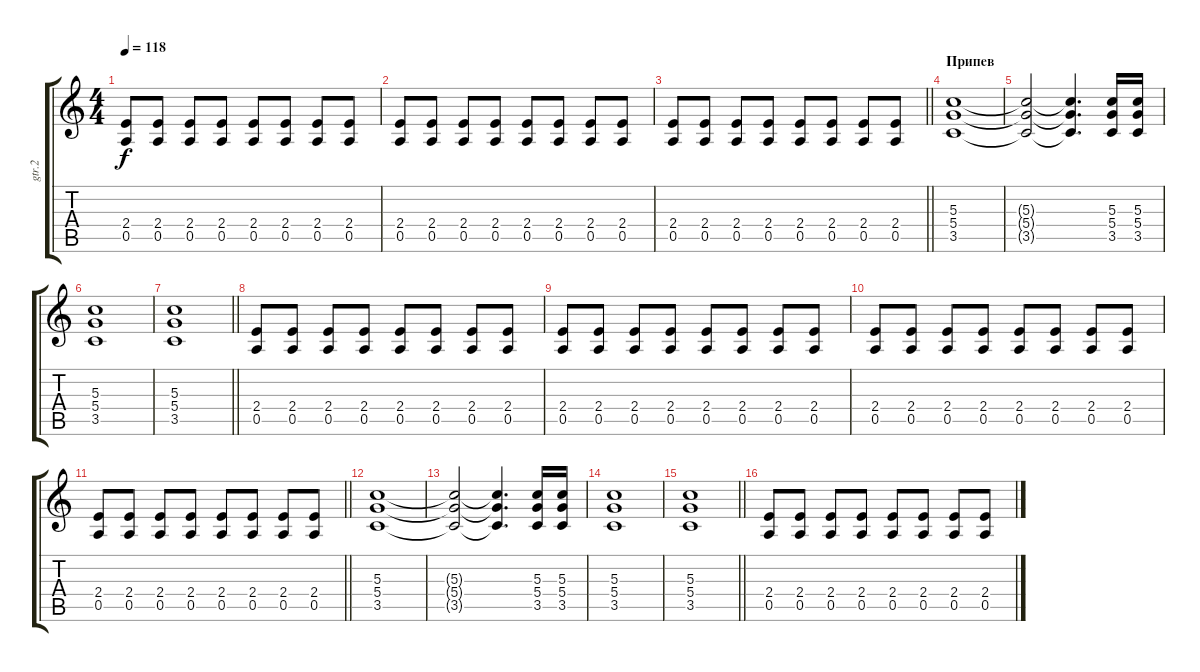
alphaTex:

\track ("gtr.2" "gtr.2") {instrument overdrivenguitar}
\staff {score tabs}
\tuning (E4 B3 G3 D3 A2 E2) {hide}
\ts (4 4)
\tempo 118
\clef g2
\ks c
(2.4 0.5).8{dy f} (2.4 0.5).8 (2.4 0.5).8 (2.4 0.5).8 (2.4 0.5).8 (2.4 0.5).8 (2.4 0.5).8 (2.4 0.5).8 |
(2.4 0.5).8 (2.4 0.5).8 (2.4 0.5).8 (2.4 0.5).8 (2.4 0.5).8 (2.4 0.5).8 (2.4 0.5).8 (2.4 0.5).8 |
\barLineRight lightlight
(2.4 0.5).8 (2.4 0.5).8 (2.4 0.5).8 (2.4 0.5).8 (2.4 0.5).8 (2.4 0.5).8 (2.4 0.5).8 (2.4 0.5).8 |
\section ("" "Припев")
(5.3 5.4 3.5).1 |
(5.3{t} 5.4{t} 3.5{t}).2 (5.3{t} 5.4{t} 3.5{t}).4{d} (5.3 5.4 3.5).16 (5.3 5.4 3.5).16 |
(5.3 5.4 3.5).1 |
\barLineRight lightlight
(5.3 5.4 3.5).1 |
(2.4 0.5).8 (2.4 0.5).8 (2.4 0.5).8 (2.4 0.5).8 (2.4 0.5).8 (2.4 0.5).8 (2.4 0.5).8 (2.4 0.5).8 |
(2.4 0.5).8 (2.4 0.5).8 (2.4 0.5).8 (2.4 0.5).8 (2.4 0.5).8 (2.4 0.5).8 (2.4 0.5).8 (2.4 0.5).8 |
(2.4 0.5).8 (2.4 0.5).8 (2.4 0.5).8 (2.4 0.5).8 (2.4 0.5).8 (2.4 0.5).8 (2.4 0.5).8 (2.4 0.5).8 |
\barLineRight lightlight
(2.4 0.5).8 (2.4 0.5).8 (2.4 0.5).8 (2.4 0.5).8 (2.4 0.5).8 (2.4 0.5).8 (2.4 0.5).8 (2.4 0.5).8 |
(5.3 5.4 3.5).1 |
(5.3{t} 5.4{t} 3.5{t}).2 (5.3{t} 5.4{t} 3.5{t}).4{d} (5.3 5.4 3.5).16 (5.3 5.4 3.5).16 |
(5.3 5.4 3.5).1 |
\barLineRight lightlight
(5.3 5.4 3.5).1 |
(2.4 0.5).8 (2.4 0.5).8 (2.4 0.5).8 (2.4 0.5).8 (2.4 0.5).8 (2.4 0.5).8 (2.4 0.5).8 (2.4 0.5).8
